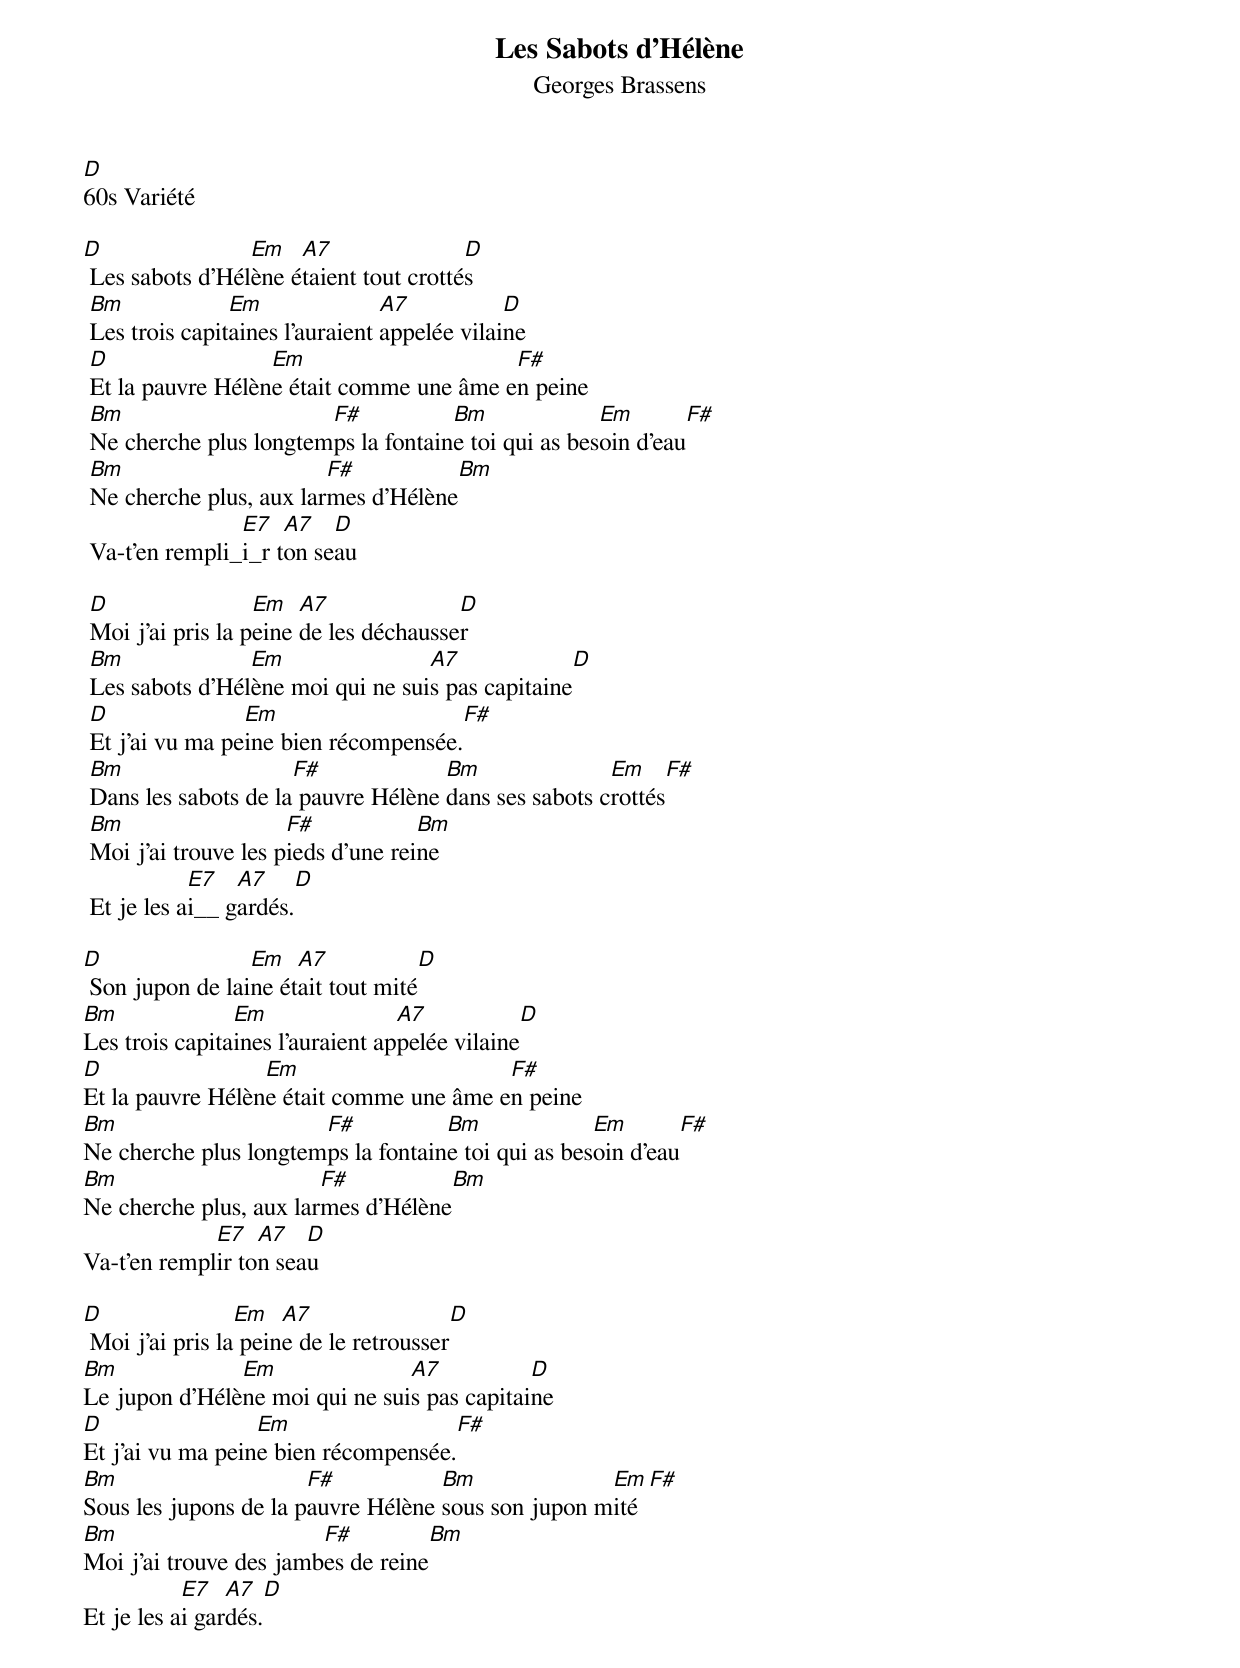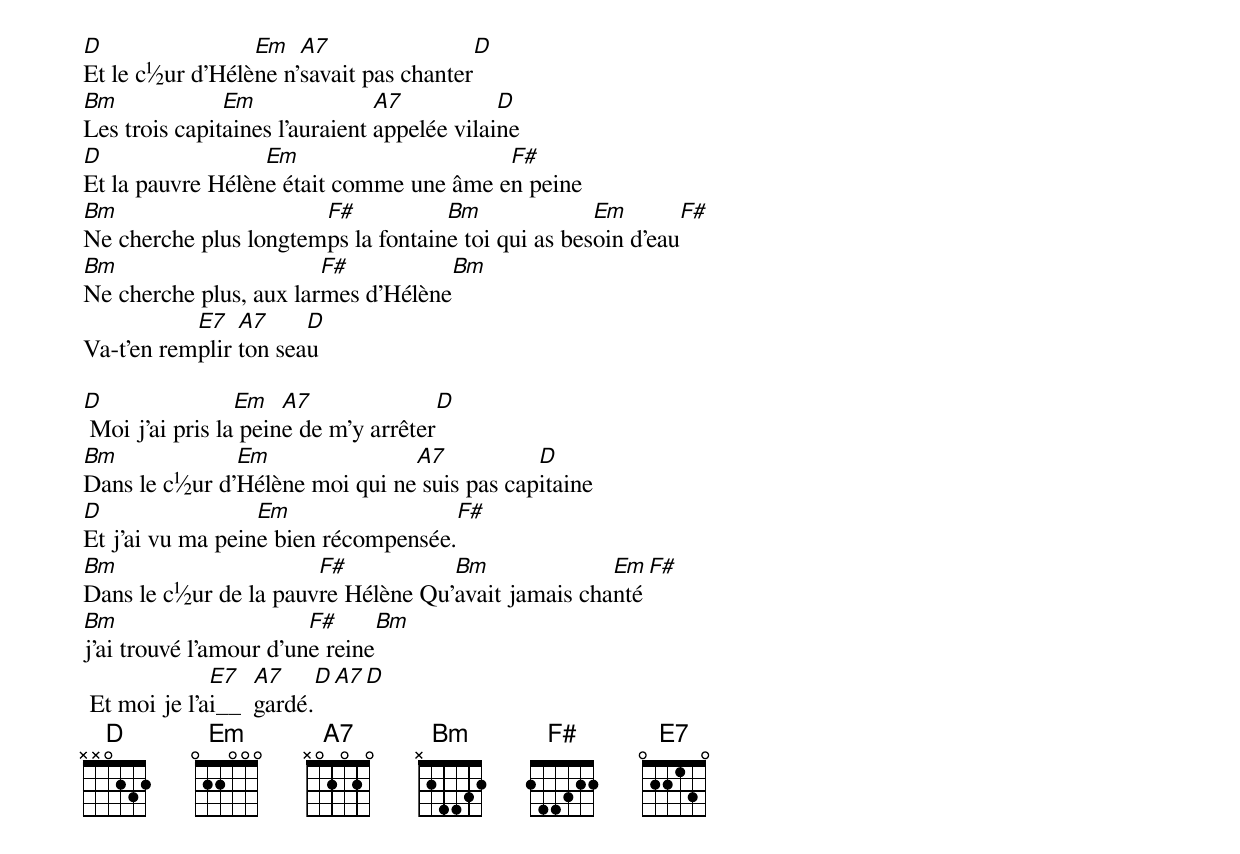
Les Sabots d'Hélène
Georges Brassens
D
60s Variété

D                Em   A7                D
 Les sabots d'Hélène étaient tout crottés
 Bm             Em               A7           D
 Les trois capitaines l'auraient appelée vilaine
 D                 Em                     F#
 Et la pauvre Hélène était comme une âme en peine
 Bm                     F#           Bm              Em        F#
 Ne cherche plus longtemps la fontaine toi qui as besoin d'eau
 Bm                      F#           Bm
 Ne cherche plus, aux larmes d'Hélène
                E7   A7   D
 Va-t'en rempli_i_r ton seau

 D                 Em   A7              D
 Moi j'ai pris la peine de les déchausser
 Bm              Em                A7             D
 Les sabots d'Hélène moi qui ne suis pas capitaine
 D               Em                   F#
 Et j'ai vu ma peine bien récompensée.
 Bm                   F#             Bm               Em        F#
 Dans les sabots de la pauvre Hélène dans ses sabots crottés
 Bm                   F#            Bm
 Moi j'ai trouve les pieds d'une reine
            E7   A7     D
 Et je les ai__ gardés.

D                Em   A7                D
 Son jupon de laine était tout mité
Bm              Em                A7             D
Les trois capitaines l'auraient appelée vilaine
D                 Em                     F#
Et la pauvre Hélène était comme une âme en peine
Bm                     F#           Bm              Em        F#
Ne cherche plus longtemps la fontaine toi qui as besoin d'eau
Bm                      F#           Bm
Ne cherche plus, aux larmes d'Hélène
             E7   A7   D
Va-t'en remplir ton seau

D                Em   A7                D
 Moi j'ai pris la peine de le retrousser
Bm             Em               A7           D
Le jupon d'Hélène moi qui ne suis pas capitaine
D                 Em                     F#
Et j'ai vu ma peine bien récompensée.
Bm                     F#           Bm              Em        F#
Sous les jupons de la pauvre Hélène sous son jupon mité
Bm                      F#           Bm
Moi j'ai trouve des jambes de reine
           E7   A7     D
Et je les ai gardés.

D                Em   A7                D
Et le c½ur d'Hélène n'savait pas chanter
Bm             Em               A7           D
Les trois capitaines l'auraient appelée vilaine
D                 Em                     F#
Et la pauvre Hélène était comme une âme en peine
Bm                     F#           Bm              Em        F#
Ne cherche plus longtemps la fontaine toi qui as besoin d'eau
Bm                      F#           Bm
Ne cherche plus, aux larmes d'Hélène
           E7   A7     D
Va-t'en remplir ton seau

D                Em   A7                D
 Moi j'ai pris la peine de m'y arrêter
Bm             Em               A7           D
Dans le c½ur d'Hélène moi qui ne suis pas capitaine
D                 Em                     F#
Et j'ai vu ma peine bien récompensée.
Bm                     F#           Bm              Em        F#
Dans le c½ur de la pauvre Hélène Qu'avait jamais chanté
Bm                      F#           Bm
j'ai trouvé l'amour d'une reine
              E7   A7     D    A7    D
 Et moi je l'ai__  gardé.
